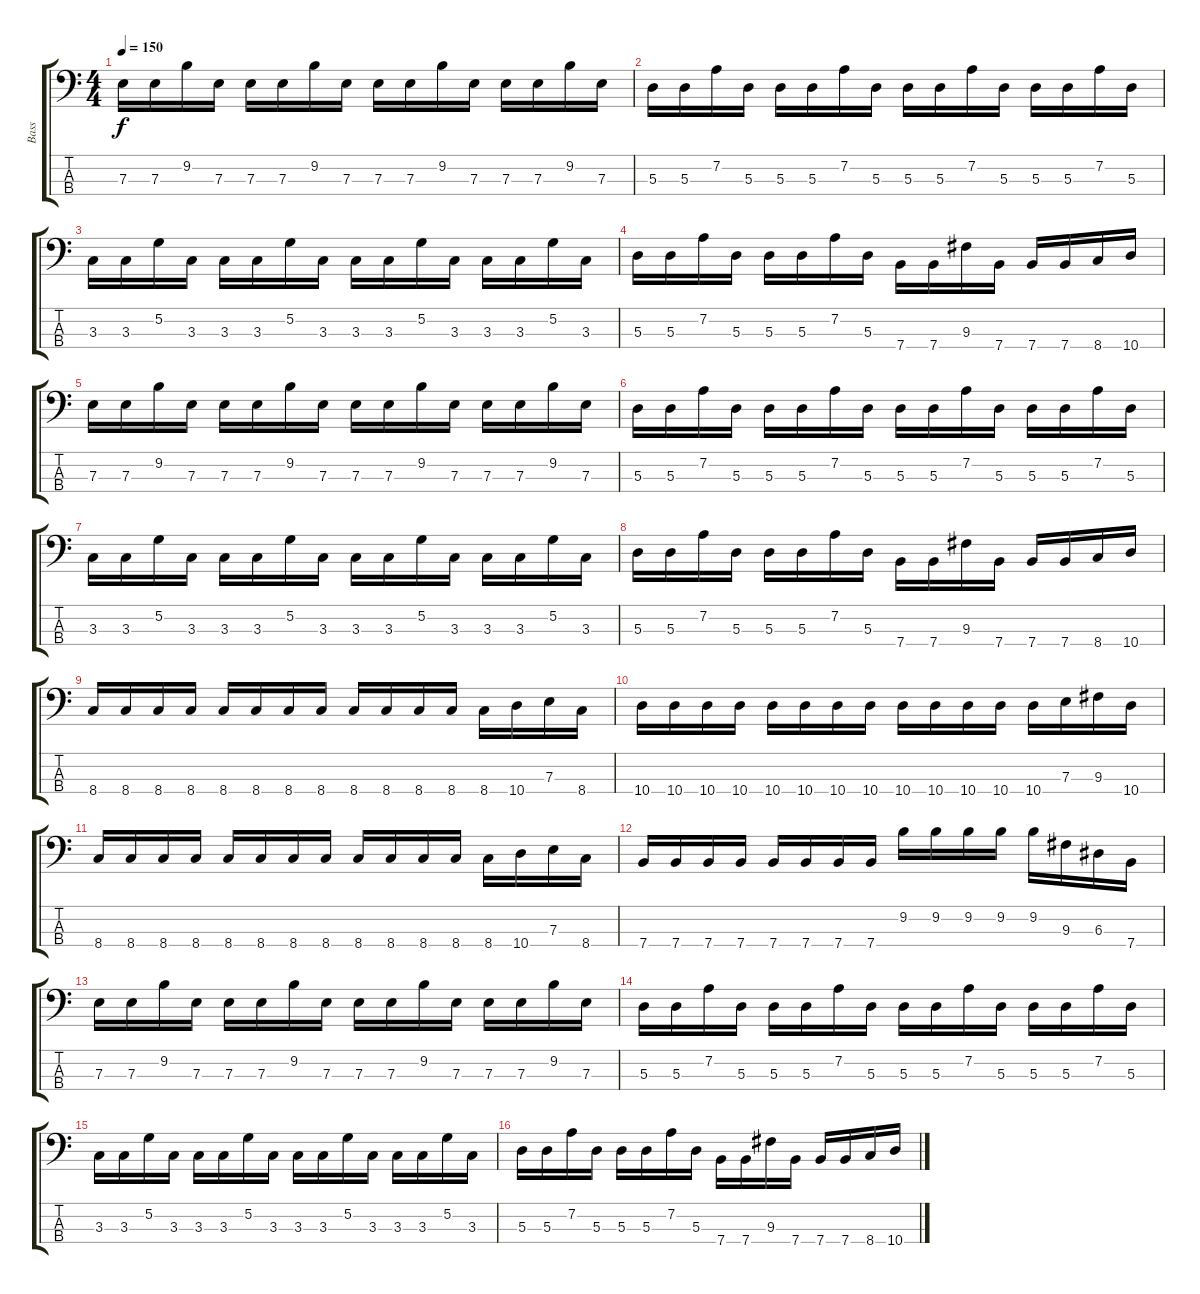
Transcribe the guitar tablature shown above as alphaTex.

\track ("Bass" "Bass") {instrument electricbassfinger}
\staff {score tabs}
\tuning (G2 D2 A1 E1) {hide}
\ts (4 4)
\tempo 150
\clef f4
\ks c
7.3.16{dy f} 7.3.16 9.2.16 7.3.16 7.3.16 7.3.16 9.2.16 7.3.16 7.3.16 7.3.16 9.2.16 7.3.16 7.3.16 7.3.16 9.2.16 7.3.16 |
5.3.16 5.3.16 7.2.16 5.3.16 5.3.16 5.3.16 7.2.16 5.3.16 5.3.16 5.3.16 7.2.16 5.3.16 5.3.16 5.3.16 7.2.16 5.3.16 |
3.3.16 3.3.16 5.2.16 3.3.16 3.3.16 3.3.16 5.2.16 3.3.16 3.3.16 3.3.16 5.2.16 3.3.16 3.3.16 3.3.16 5.2.16 3.3.16 |
5.3.16 5.3.16 7.2.16 5.3.16 5.3.16 5.3.16 7.2.16 5.3.16 7.4.16 7.4.16 9.3.16 7.4.16 7.4.16 7.4.16 8.4.16 10.4.16 |
7.3.16 7.3.16 9.2.16 7.3.16 7.3.16 7.3.16 9.2.16 7.3.16 7.3.16 7.3.16 9.2.16 7.3.16 7.3.16 7.3.16 9.2.16 7.3.16 |
5.3.16 5.3.16 7.2.16 5.3.16 5.3.16 5.3.16 7.2.16 5.3.16 5.3.16 5.3.16 7.2.16 5.3.16 5.3.16 5.3.16 7.2.16 5.3.16 |
3.3.16 3.3.16 5.2.16 3.3.16 3.3.16 3.3.16 5.2.16 3.3.16 3.3.16 3.3.16 5.2.16 3.3.16 3.3.16 3.3.16 5.2.16 3.3.16 |
5.3.16 5.3.16 7.2.16 5.3.16 5.3.16 5.3.16 7.2.16 5.3.16 7.4.16 7.4.16 9.3.16 7.4.16 7.4.16 7.4.16 8.4.16 10.4.16 |
8.4.16 8.4.16 8.4.16 8.4.16 8.4.16 8.4.16 8.4.16 8.4.16 8.4.16 8.4.16 8.4.16 8.4.16 8.4.16 10.4.16 7.3.16 8.4.16 |
10.4.16 10.4.16 10.4.16 10.4.16 10.4.16 10.4.16 10.4.16 10.4.16 10.4.16 10.4.16 10.4.16 10.4.16 10.4.16 7.3.16 9.3.16 10.4.16 |
8.4.16 8.4.16 8.4.16 8.4.16 8.4.16 8.4.16 8.4.16 8.4.16 8.4.16 8.4.16 8.4.16 8.4.16 8.4.16 10.4.16 7.3.16 8.4.16 |
7.4.16 7.4.16 7.4.16 7.4.16 7.4.16 7.4.16 7.4.16 7.4.16 9.2.16 9.2.16 9.2.16 9.2.16 9.2.16 9.3.16 6.3.16 7.4.16 |
7.3.16 7.3.16 9.2.16 7.3.16 7.3.16 7.3.16 9.2.16 7.3.16 7.3.16 7.3.16 9.2.16 7.3.16 7.3.16 7.3.16 9.2.16 7.3.16 |
5.3.16 5.3.16 7.2.16 5.3.16 5.3.16 5.3.16 7.2.16 5.3.16 5.3.16 5.3.16 7.2.16 5.3.16 5.3.16 5.3.16 7.2.16 5.3.16 |
3.3.16 3.3.16 5.2.16 3.3.16 3.3.16 3.3.16 5.2.16 3.3.16 3.3.16 3.3.16 5.2.16 3.3.16 3.3.16 3.3.16 5.2.16 3.3.16 |
5.3.16 5.3.16 7.2.16 5.3.16 5.3.16 5.3.16 7.2.16 5.3.16 7.4.16 7.4.16 9.3.16 7.4.16 7.4.16 7.4.16 8.4.16 10.4.16
